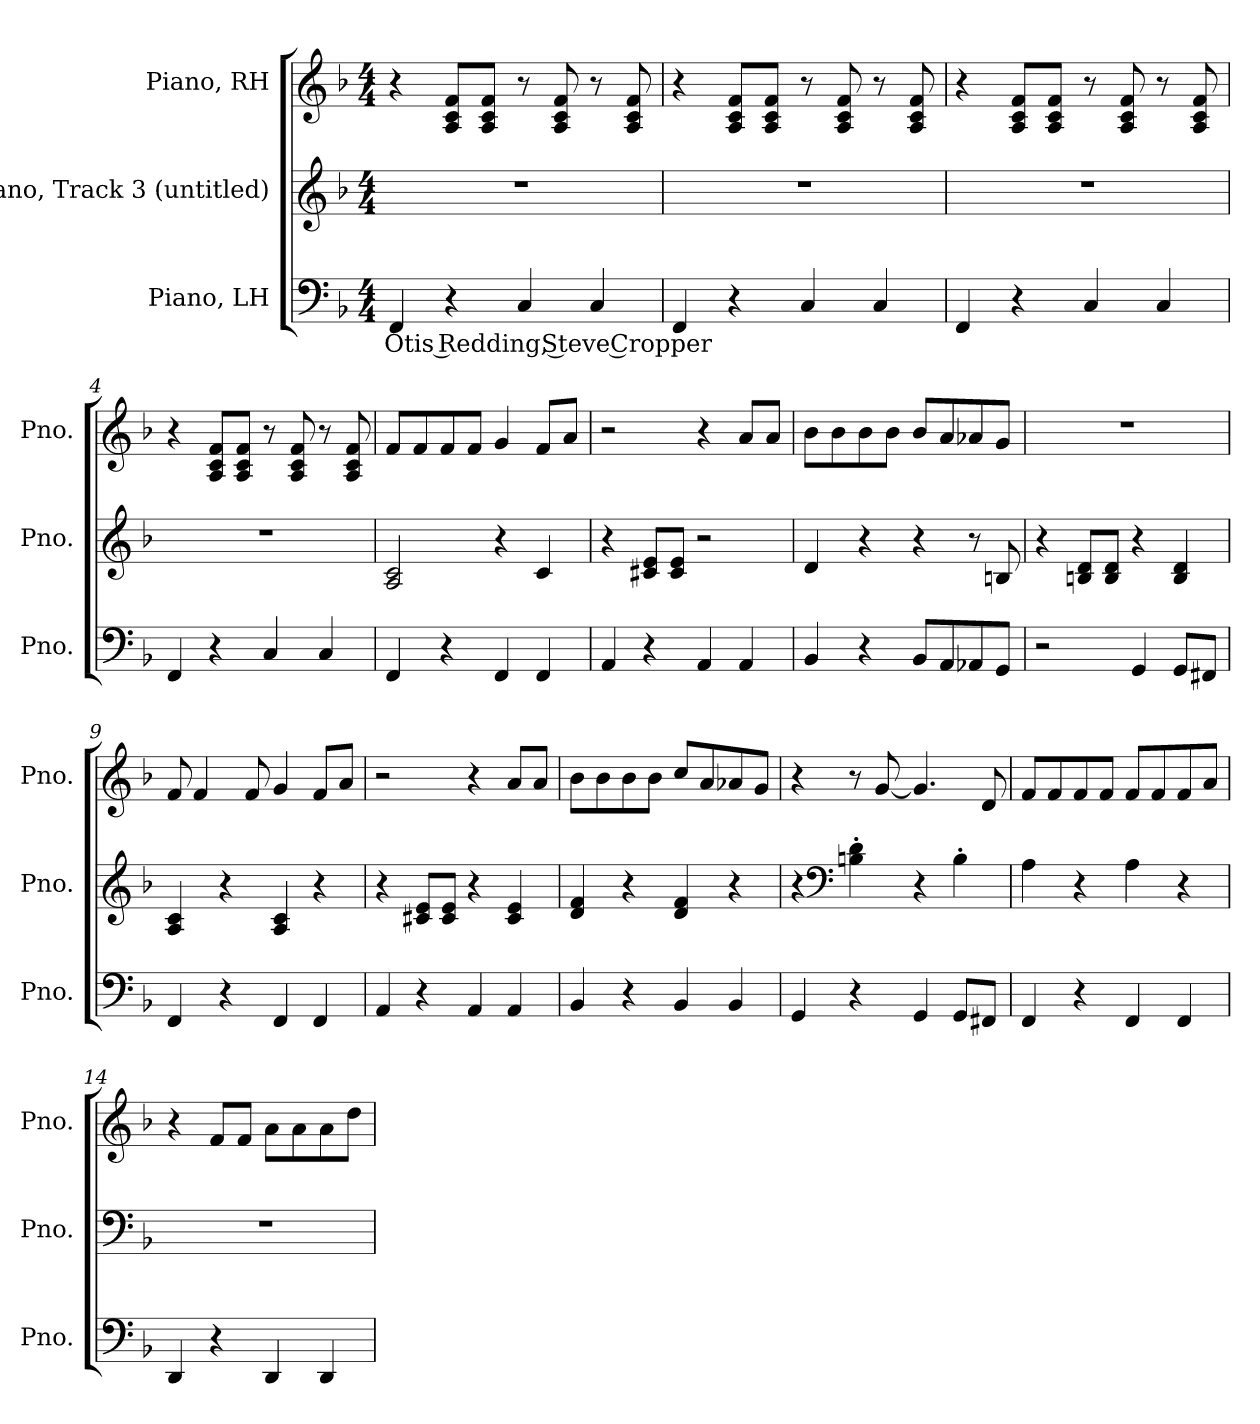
**kern	**text	**kern	**kern
*part3	*part3	*part2	*part1
*staff3	*staff3	*staff2	*staff1
*I"Piano, LH	*	*I"Piano, Track 3 (untitled)	*I"Piano, RH
*I'Pno.	*	*I'Pno.	*I'Pno.
*clefF4	*	*clefG2	*clefG2
*k[b-]	*	*k[b-]	*k[b-]
*M4/4	*	*M4/4	*M4/4
*MM120	*	*MM120	*MM120
=1	=1	=1	=1
!	!LO:LY:b	!	!
4FF/	Otis Redding, Steve Cropper	1r	4r
4r	.	.	8A/ 8c/ 8f/L
.	.	.	8A/ 8c/ 8f/J
4C/	.	.	8r
.	.	.	8A/ 8c/ 8f/
4C/	.	.	8r
.	.	.	8A/ 8c/ 8f/
=2	=2	=2	=2
4FF/	.	1r	4r
4r	.	.	8A/ 8c/ 8f/L
.	.	.	8A/ 8c/ 8f/J
4C/	.	.	8r
.	.	.	8A/ 8c/ 8f/
4C/	.	.	8r
.	.	.	8A/ 8c/ 8f/
!!LO:LB:g=z
=3	=3	=3	=3
4FF/	.	1r	4r
4r	.	.	8A/ 8c/ 8f/L
.	.	.	8A/ 8c/ 8f/J
4C/	.	.	8r
.	.	.	8A/ 8c/ 8f/
4C/	.	.	8r
.	.	.	8A/ 8c/ 8f/
=4	=4	=4	=4
4FF/	.	1r	4r
4r	.	.	8A/ 8c/ 8f/L
.	.	.	8A/ 8c/ 8f/J
4C/	.	.	8r
.	.	.	8A/ 8c/ 8f/
4C/	.	.	8r
.	.	.	8A/ 8c/ 8f/
=5	=5	=5	=5
4FF/	.	2A/ 2c/	8f/L
.	.	.	8f/
4r	.	.	8f/
.	.	.	8f/J
4FF/	.	4r	4g/
4FF/	.	4c/	8f/L
.	.	.	8a/J
=6	=6	=6	=6
4AA/	.	4r	2r
4r	.	8c#X/ 8e/L	.
.	.	8c#/ 8e/J	.
4AA/	.	2r	4r
4AA/	.	.	8a/L
.	.	.	8a/J
=7	=7	=7	=7
4BB-/	.	4d/	8b-\L
.	.	.	8b-\
4r	.	4r	8b-\
.	.	.	8b-\J
8BB-/L	.	4r	8b-/L
8AA/	.	.	8a/
8AA-X/	.	8r	8a-X/
8GG/J	.	8Bn/	8g/J
!!LO:LB:g=z
=8	=8	=8	=8
2r	.	4r	1r
.	.	8Bn/ 8d/L	.
.	.	8B/ 8d/J	.
4GG/	.	4r	.
8GG/L	.	4B/ 4d/	.
8FF#X/J	.	.	.
=9	=9	=9	=9
4FF/	.	4A/ 4c/	8f/
.	.	.	4f/
4r	.	4r	.
.	.	.	8f/
4FF/	.	4A/ 4c/	4g/
4FF/	.	4r	8f/L
.	.	.	8a/J
=10	=10	=10	=10
4AA/	.	4r	2r
4r	.	8c#X/ 8e/L	.
.	.	8c#/ 8e/J	.
4AA/	.	4r	4r
4AA/	.	4c#/ 4e/	8a/L
.	.	.	8a/J
=11	=11	=11	=11
4BB-/	.	4d/ 4f/	8b-\L
.	.	.	8b-\
4r	.	4r	8b-\
.	.	.	8b-\J
4BB-/	.	4d/ 4f/	8cc/L
.	.	.	8a/
4BB-/	.	4r	8a-X/
.	.	.	8g/J
!!LO:LB:g=z
=12	=12	=12	=12
4GG/	.	4r	4r
*	*	*clefF4	*
4r	.	4Bn\' 4d\'	8r
.	.	.	[8g/
4GG/	.	4r	4.g/]
8GG/L	.	4B'\	.
8FF#X/J	.	.	8d/
=13	=13	=13	=13
4FF/	.	4A\	8f/L
.	.	.	8f/
4r	.	4r	8f/
.	.	.	8f/J
4FF/	.	4A\	8f/L
.	.	.	8f/
4FF/	.	4r	8f/
.	.	.	8a/J
=14	=14	=14	=14
4DD/	.	1r	4r
4r	.	.	8f/L
.	.	.	8f/J
4DD/	.	.	8a\L
.	.	.	8a\
4DD/	.	.	8a\
.	.	.	8dd\J
=	=	=	=
*-	*-	*-	*-
